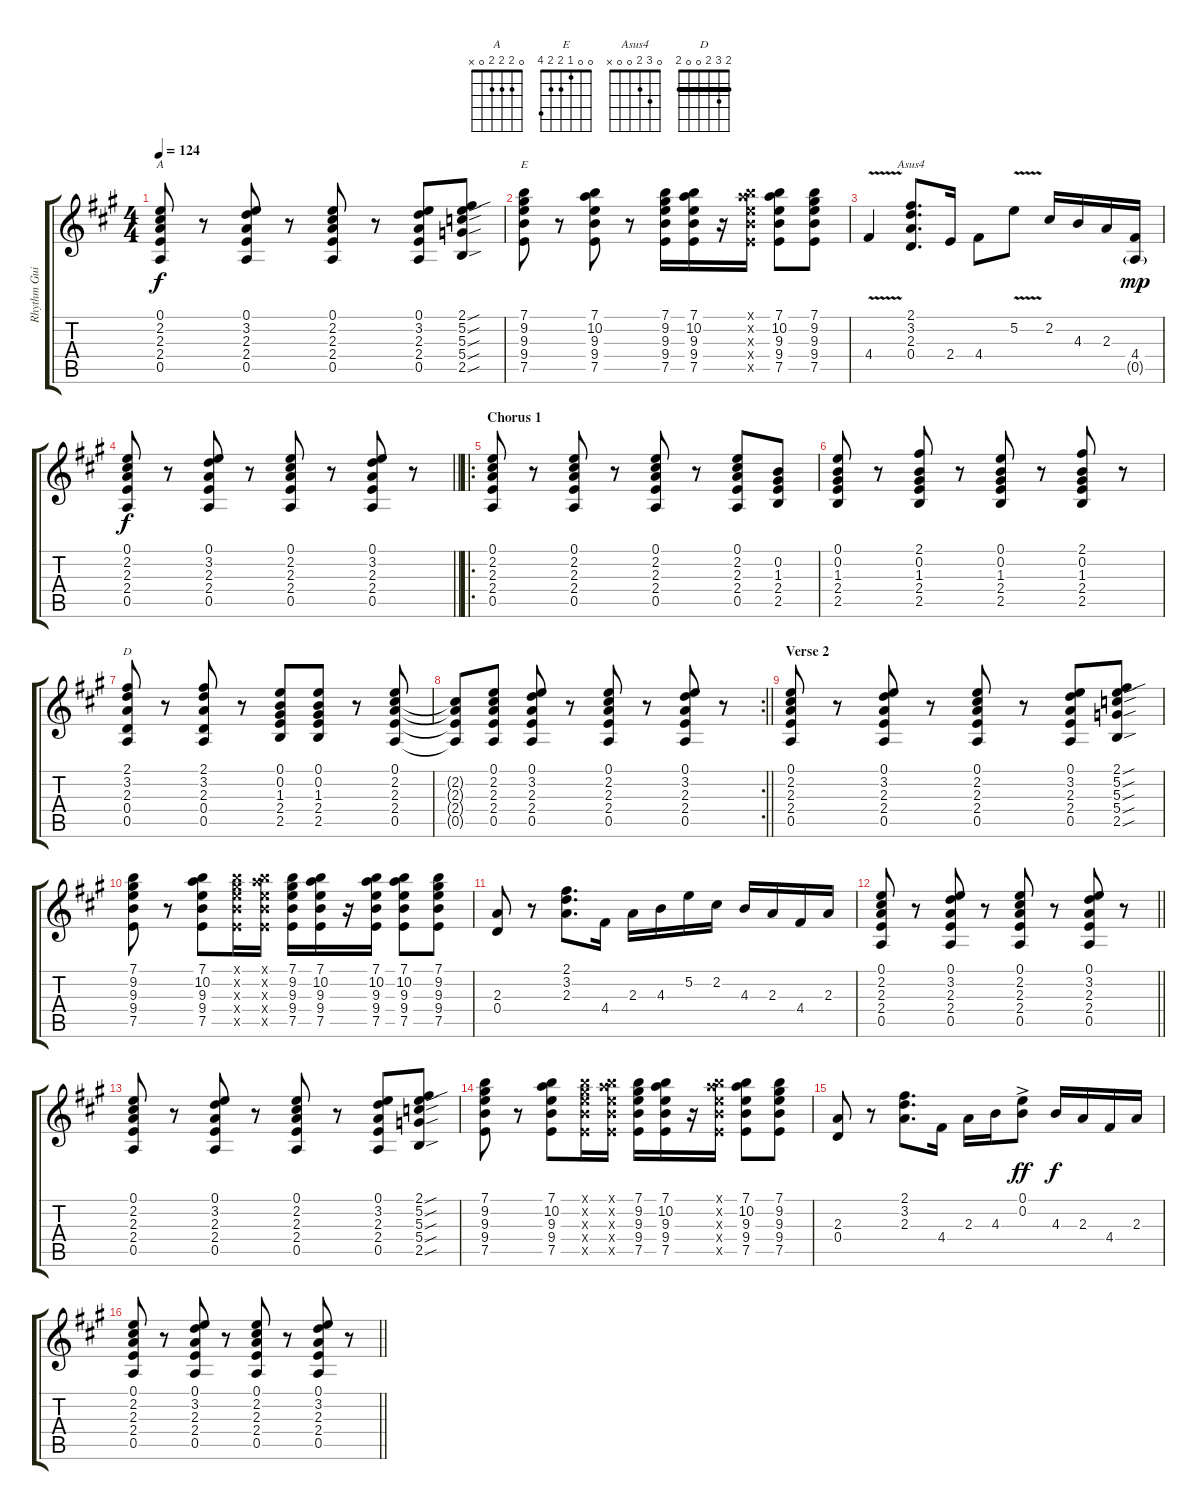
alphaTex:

\track ("Rhythm Guitar" "Rhythm Gui") {instrument distortionguitar}
\staff {score tabs}
\tuning (E4 B3 G3 D3 A2 E2) {hide}
\chord ("A" 0 2 2 2 0 x)
\chord ("E" 0 0 1 2 2 4)
\chord ("Asus4" 0 3 2 0 0 x)
\chord ("D" 2 3 2 0 0 2) {barre 2}
\ts (4 4)
\tempo 124
\clef g2
\ks a
(0.1 2.2 2.3 2.4 0.5).8{ch "A" dy f} r.8 (0.1 3.2 2.3 2.4 0.5).8 r.8 (0.1 2.2 2.3 2.4 0.5).8 r.8 (0.1 3.2 2.3 2.4 0.5).8 (2.1{sou} 5.2{sou} 5.3{sou} 5.4{sou} 2.5{sou}).8 |
(7.1 9.2 9.3 9.4 7.5).8{ch "E"} r.8 (7.1 10.2 9.3 9.4 7.5).8 r.8 (7.1 9.2 9.3 9.4 7.5).16 (7.1 10.2 9.3 9.4 7.5).16 r.16 (7.1{x} 10.2{x} 9.3{x} 9.4{x} 7.5{x}).16 (7.1 10.2 9.3 9.4 7.5).8 (7.1 9.2 9.3 9.4 7.5).8 |
4.4{v}.4 (2.1 3.2 2.3 0.4).8{d ch "Asus4"} 2.4.16 4.4.8 5.2{v}.8 2.2.16 4.3.16 2.3.16 (4.4 0.5{g}).16{dy mp} |
\barLineRight lightlight
(0.1 2.2 2.3 2.4 0.5).8{dy f} r.8 (0.1 3.2 2.3 2.4 0.5).8 r.8 (0.1 2.2 2.3 2.4 0.5).8 r.8 (0.1 3.2 2.3 2.4 0.5).8 r.8 |
\ro
\section ("" "Chorus 1")
(0.1 2.2 2.3 2.4 0.5).8 r.8 (0.1 2.2 2.3 2.4 0.5).8 r.8 (0.1 2.2 2.3 2.4 0.5).8 r.8 (0.1 2.2 2.3 2.4 0.5).8 (0.2 1.3 2.4 2.5).8 |
(0.1 0.2 1.3 2.4 2.5).8 r.8 (2.1 0.2 1.3 2.4 2.5).8 r.8 (0.1 0.2 1.3 2.4 2.5).8 r.8 (2.1 0.2 1.3 2.4 2.5).8 r.8 |
(2.1 3.2 2.3 0.4 0.5).8{ch "D"} r.8 (2.1 3.2 2.3 0.4 0.5).8 r.8 (0.1 0.2 1.3 2.4 2.5).8 (0.1 0.2 1.3 2.4 2.5).8 r.8 (0.1 2.2 2.3 2.4 0.5).8 |
\rc 2
\barLineRight lightlight
(2.2{t} 2.3{t} 2.4{t} 0.5{t}).8 (0.1 2.2 2.3 2.4 0.5).8 (0.1 3.2 2.3 2.4 0.5).8 r.8 (0.1 2.2 2.3 2.4 0.5).8 r.8 (0.1 3.2 2.3 2.4 0.5).8 r.8 |
\section ("" "Verse 2")
(0.1 2.2 2.3 2.4 0.5).8 r.8 (0.1 3.2 2.3 2.4 0.5).8 r.8 (0.1 2.2 2.3 2.4 0.5).8 r.8 (0.1 3.2 2.3 2.4 0.5).8 (2.1{sou} 5.2{sou} 5.3{sou} 5.4{sou} 2.5{sou}).8 |
(7.1 9.2 9.3 9.4 7.5).8 r.8 (7.1 10.2 9.3 9.4 7.5).8 (7.1{x} 9.2{x} 9.3{x} 9.4{x} 7.5{x}).16 (7.1{x} 10.2{x} 9.3{x} 9.4{x} 7.5{x}).16 (7.1 9.2 9.3 9.4 7.5).16 (7.1 10.2 9.3 9.4 7.5).16 r.16 (7.1 10.2 9.3 9.4 7.5).16 (7.1 10.2 9.3 9.4 7.5).8 (7.1 9.2 9.3 9.4 7.5).8 |
(2.3 0.4).8 r.8 (2.1 3.2 2.3).8{d} 4.4.16 2.3.16 4.3.16 5.2.16 2.2.16 4.3.16 2.3.16 4.4.16 2.3.16 |
\barLineRight lightlight
(0.1 2.2 2.3 2.4 0.5).8 r.8 (0.1 3.2 2.3 2.4 0.5).8 r.8 (0.1 2.2 2.3 2.4 0.5).8 r.8 (0.1 3.2 2.3 2.4 0.5).8 r.8 |
(0.1 2.2 2.3 2.4 0.5).8 r.8 (0.1 3.2 2.3 2.4 0.5).8 r.8 (0.1 2.2 2.3 2.4 0.5).8 r.8 (0.1 3.2 2.3 2.4 0.5).8 (2.1{sou} 5.2{sou} 5.3{sou} 5.4{sou} 2.5{sou}).8 |
(7.1 9.2 9.3 9.4 7.5).8 r.8 (7.1 10.2 9.3 9.4 7.5).8 (7.1{x} 9.2{x} 9.3{x} 9.4{x} 7.5{x}).16 (7.1{x} 10.2{x} 9.3{x} 9.4{x} 7.5{x}).16 (7.1 9.2 9.3 9.4 7.5).16 (7.1 10.2 9.3 9.4 7.5).16 r.16 (7.1{x} 10.2{x} 9.3{x} 9.4{x} 7.5{x}).16 (7.1 10.2 9.3 9.4 7.5).8 (7.1 9.2 9.3 9.4 7.5).8 |
(2.3 0.4).8 r.8 (2.1 3.2 2.3).8{d} 4.4.16 2.3.16 4.3.16 (0.1{ac} 0.2{ac}).8{dy ff} 4.3.16{dy f} 2.3.16 4.4.16 2.3.16 |
\barLineRight lightlight
(0.1 2.2 2.3 2.4 0.5).8 r.8 (0.1 3.2 2.3 2.4 0.5).8 r.8 (0.1 2.2 2.3 2.4 0.5).8 r.8 (0.1 3.2 2.3 2.4 0.5).8 r.8
